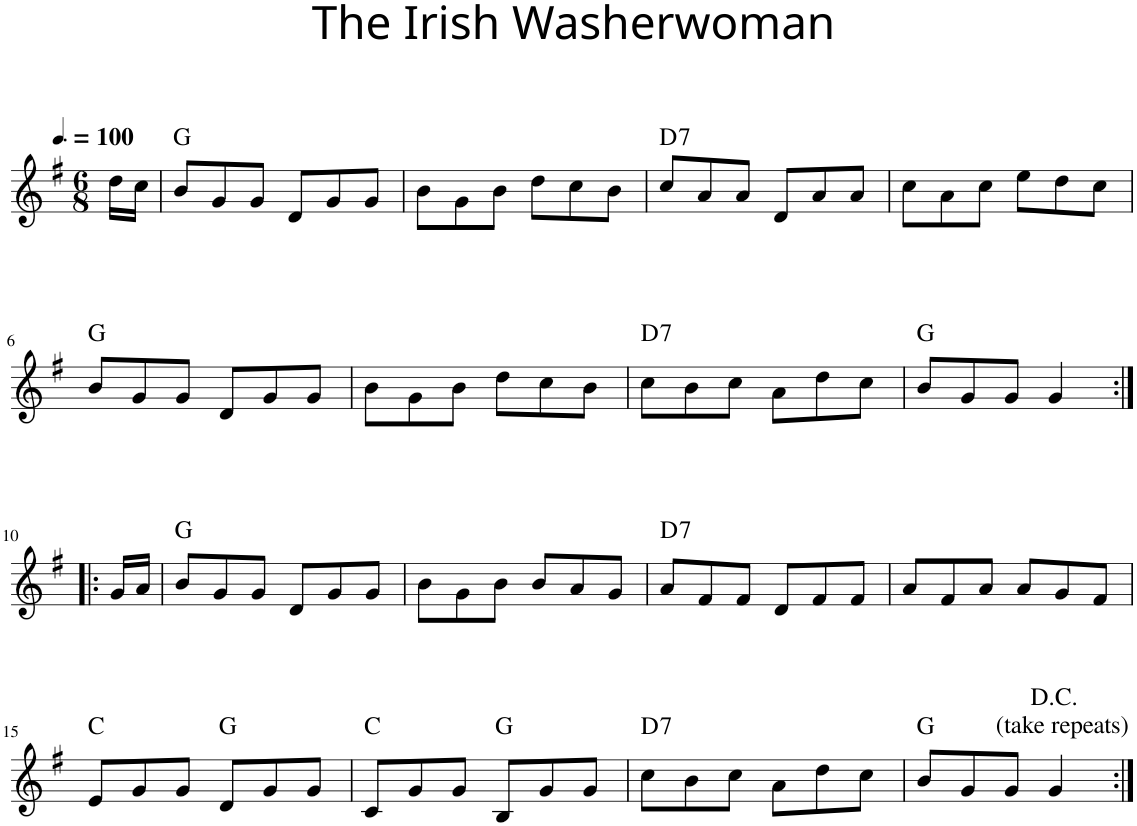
**kern	**harte
*part1	*part1
*staff1	*
*I"Acoustic Guitar	*
*I'Guit.	*
*clefG2	*
*k[f#]	*
*M6/8	*
*MM150	*
=1	=1
16dd\LL	.
16cc\JJ	.
=2	=2
8b/L	G:maj
8g/	.
8g/J	.
8d/L	.
8g/	.
8g/J	.
=3	=3
8b\L	.
8g\	.
8b\J	.
8dd\L	.
8cc\	.
8b\J	.
=4	=4
!	!LO:H:kt=7
8cc/L	D:7
8a/	.
8a/J	.
8d/L	.
8a/	.
8a/J	.
=5	=5
8cc\L	.
8a\	.
8cc\J	.
8ee\L	.
8dd\	.
8cc\J	.
!!LO:LB:g=z
=6	=6
8b/L	G:maj
8g/	.
8g/J	.
8d/L	.
8g/	.
8g/J	.
=7	=7
8b\L	.
8g\	.
8b\J	.
8dd\L	.
8cc\	.
8b\J	.
=8	=8
!	!LO:H:kt=7
8cc\L	D:7
8b\	.
8cc\J	.
8a\L	.
8dd\	.
8cc\J	.
=9	=9
8b/L	G:maj
8g/	.
8g/J	.
4g/	.
!!LO:LB:g=z
=10:|!|:	=10:|!|:
16g/LL	.
16a/JJ	.
=11	=11
8b/L	G:maj
8g/	.
8g/J	.
8d/L	.
8g/	.
8g/J	.
=12	=12
8b\L	.
8g\	.
8b\J	.
8b/L	.
8a/	.
8g/J	.
=13	=13
!	!LO:H:kt=7
8a/L	D:7
8f#/	.
8f#/J	.
8d/L	.
8f#/	.
8f#/J	.
=14	=14
8a/L	.
8f#/	.
8a/J	.
8a/L	.
8g/	.
8f#/J	.
!!LO:LB:g=z
=15	=15
8e/L	C:maj
8g/	.
8g/J	.
8d/L	G:maj
8g/	.
8g/J	.
=16	=16
8c/L	C:maj
8g/	.
8g/J	.
8B/L	G:maj
8g/	.
8g/J	.
=17	=17
!	!LO:H:kt=7
8cc\L	D:7
8b\	.
8cc\J	.
8a\L	.
8dd\	.
8cc\J	.
=18	=18
8b/L	G:maj
8g/	.
8g/J	.
4g/	.
!LO:TX:a:t=D.C.         \n(take repeats)	!
=:|!	=:|!
*-	*-
